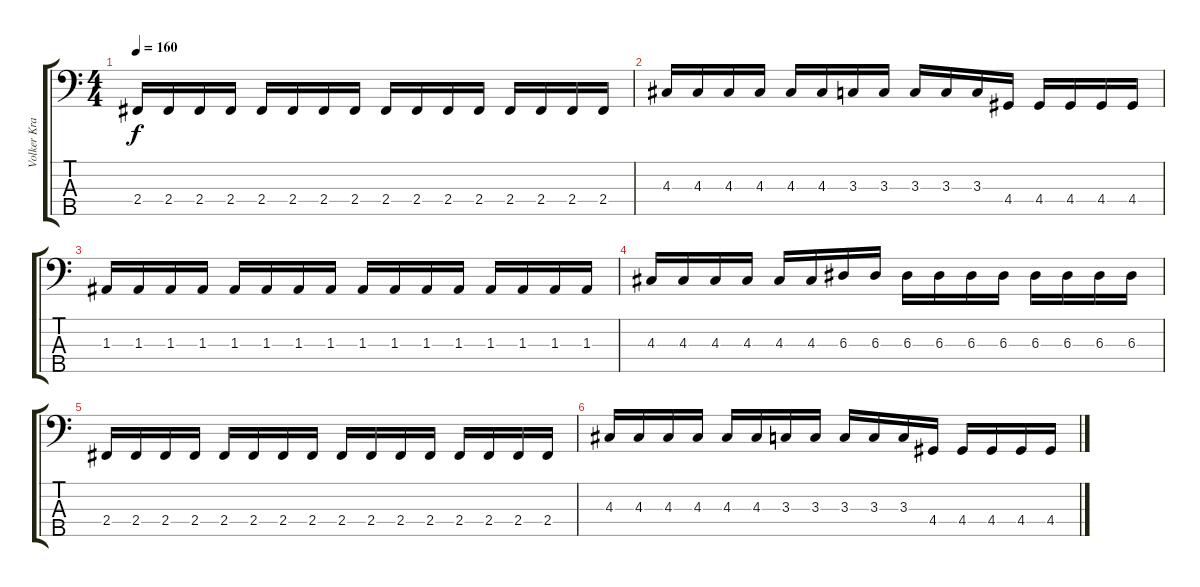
\track ("Volker Krawczak - Bass" "Volker Kra") {instrument electricbasspick}
\staff {score tabs}
\tuning (G2 D2 A1 E1 B0) {hide}
\ts (4 4)
\tempo 160
\clef f4
\ks c
2.4.16{dy f} 2.4.16 2.4.16 2.4.16 2.4.16 2.4.16 2.4.16 2.4.16 2.4.16 2.4.16 2.4.16 2.4.16 2.4.16 2.4.16 2.4.16 2.4.16 |
4.3.16 4.3.16 4.3.16 4.3.16 4.3.16 4.3.16 3.3.16 3.3.16 3.3.16 3.3.16 3.3.16 4.4.16 4.4.16 4.4.16 4.4.16 4.4.16 |
1.3.16 1.3.16 1.3.16 1.3.16 1.3.16 1.3.16 1.3.16 1.3.16 1.3.16 1.3.16 1.3.16 1.3.16 1.3.16 1.3.16 1.3.16 1.3.16 |
4.3.16 4.3.16 4.3.16 4.3.16 4.3.16 4.3.16 6.3.16 6.3.16 6.3.16 6.3.16 6.3.16 6.3.16 6.3.16 6.3.16 6.3.16 6.3.16 |
2.4.16 2.4.16 2.4.16 2.4.16 2.4.16 2.4.16 2.4.16 2.4.16 2.4.16 2.4.16 2.4.16 2.4.16 2.4.16 2.4.16 2.4.16 2.4.16 |
4.3.16 4.3.16 4.3.16 4.3.16 4.3.16 4.3.16 3.3.16 3.3.16 3.3.16 3.3.16 3.3.16 4.4.16 4.4.16 4.4.16 4.4.16 4.4.16
